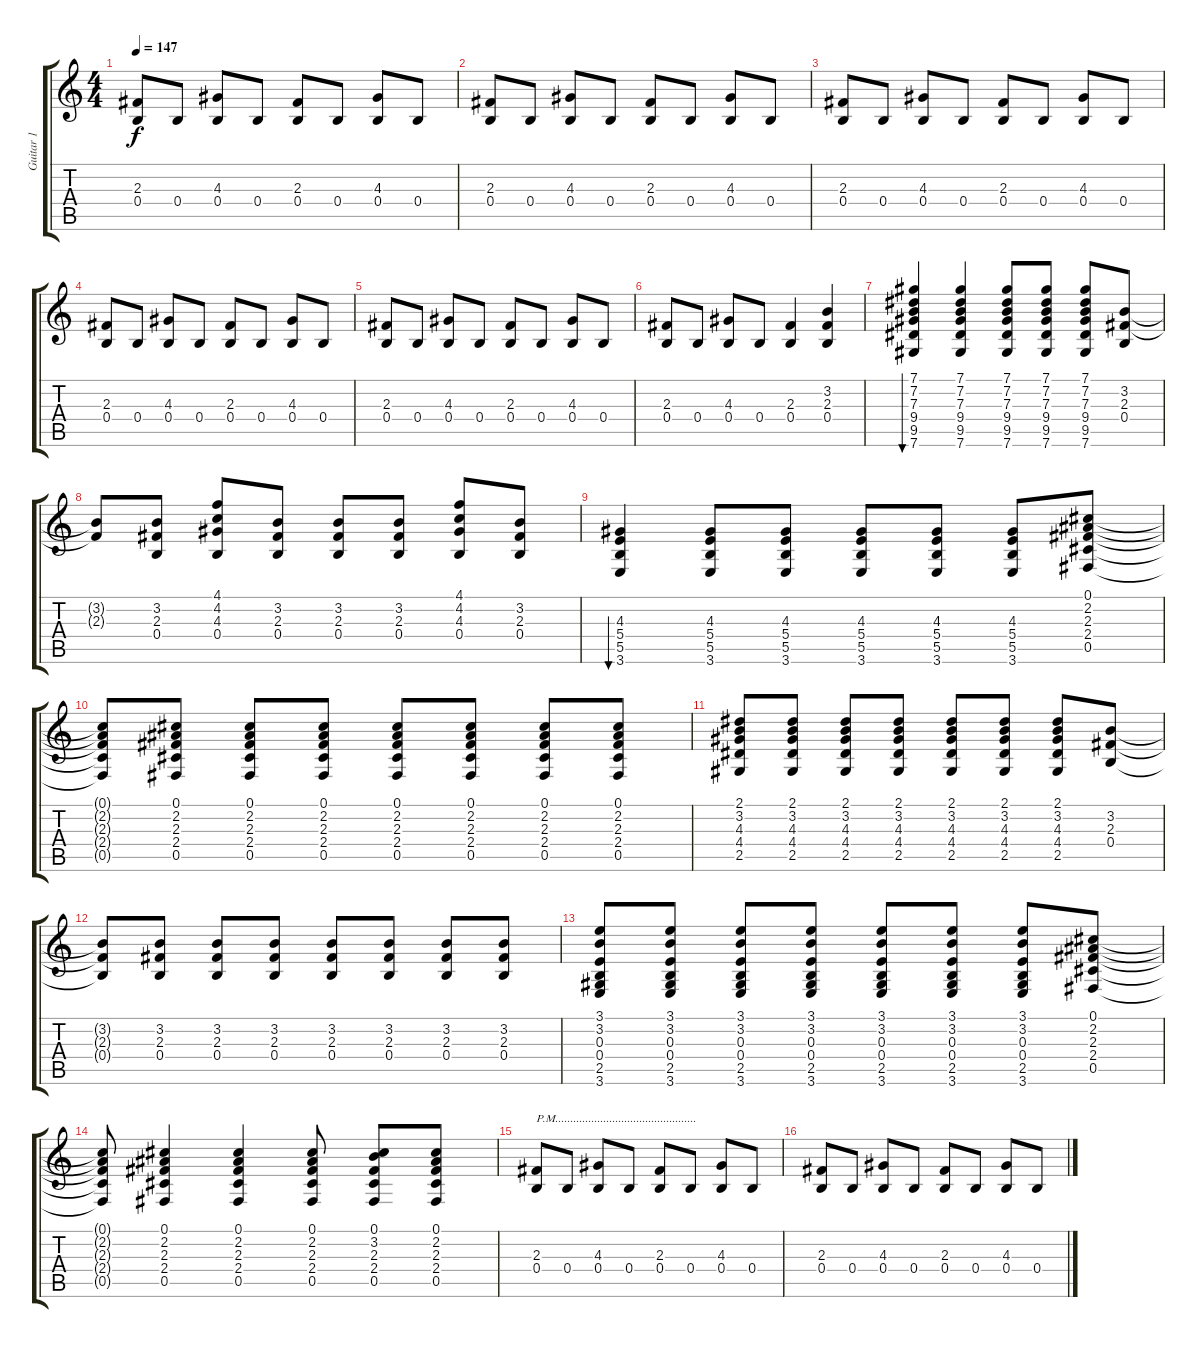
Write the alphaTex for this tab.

\track ("Guitar 1" "Guitar 1") {instrument electricguitarclean}
\staff {score tabs}
\tuning (Db4 Ab3 E3 B2 Gb2 Db2) {hide}
\ts (4 4)
\tempo 147
\clef g2
\ks c
(2.3 0.4).8{dy f} 0.4.8 (4.3 0.4).8 0.4.8 (2.3 0.4).8 0.4.8 (4.3 0.4).8 0.4.8 |
(2.3 0.4).8 0.4.8 (4.3 0.4).8 0.4.8 (2.3 0.4).8 0.4.8 (4.3 0.4).8 0.4.8 |
(2.3 0.4).8 0.4.8 (4.3 0.4).8 0.4.8 (2.3 0.4).8 0.4.8 (4.3 0.4).8 0.4.8 |
(2.3 0.4).8 0.4.8 (4.3 0.4).8 0.4.8 (2.3 0.4).8 0.4.8 (4.3 0.4).8 0.4.8 |
(2.3 0.4).8 0.4.8 (4.3 0.4).8 0.4.8 (2.3 0.4).8 0.4.8 (4.3 0.4).8 0.4.8 |
(2.3 0.4).8 0.4.8 (4.3 0.4).8 0.4.8 (2.3 0.4).4 (3.2 2.3 0.4).4{instrument electricguitarclean} |
(7.1 7.2 7.3 9.4 9.5 7.6).4{bu 120} (7.1 7.2 7.3 9.4 9.5 7.6).4 (7.1 7.2 7.3 9.4 9.5 7.6).8 (7.1 7.2 7.3 9.4 9.5 7.6).8 (7.1 7.2 7.3 9.4 9.5 7.6).8 (3.2 2.3 0.4).8 |
(3.2{t} 2.3{t}).8 (3.2 2.3 0.4).8 (4.1 4.2 4.3 0.4).8 (3.2 2.3 0.4).8 (3.2 2.3 0.4).8 (3.2 2.3 0.4).8 (4.1 4.2 4.3 0.4).8 (3.2 2.3 0.4).8 |
(4.3 5.4 5.5 3.6).4{bu 120} (4.3 5.4 5.5 3.6).8 (4.3 5.4 5.5 3.6).8 (4.3 5.4 5.5 3.6).8 (4.3 5.4 5.5 3.6).8 (4.3 5.4 5.5 3.6).8 (0.1 2.2 2.3 2.4 0.5).8 |
(0.1{t} 2.2{t} 2.3{t} 2.4{t} 0.5{t}).8 (0.1 2.2 2.3 2.4 0.5).8 (0.1 2.2 2.3 2.4 0.5).8 (0.1 2.2 2.3 2.4 0.5).8 (0.1 2.2 2.3 2.4 0.5).8 (0.1 2.2 2.3 2.4 0.5).8 (0.1 2.2 2.3 2.4 0.5).8 (0.1 2.2 2.3 2.4 0.5).8 |
(2.1 3.2 4.3 4.4 2.5).8 (2.1 3.2 4.3 4.4 2.5).8 (2.1 3.2 4.3 4.4 2.5).8 (2.1 3.2 4.3 4.4 2.5).8 (2.1 3.2 4.3 4.4 2.5).8 (2.1 3.2 4.3 4.4 2.5).8 (2.1 3.2 4.3 4.4 2.5).8 (3.2 2.3 0.4).8 |
(3.2{t} 2.3{t} 0.4{t}).8 (3.2 2.3 0.4).8 (3.2 2.3 0.4).8 (3.2 2.3 0.4).8 (3.2 2.3 0.4).8 (3.2 2.3 0.4).8 (3.2 2.3 0.4).8 (3.2 2.3 0.4).8 |
(3.1 3.2 0.3 0.4 2.5 3.6).8 (3.1 3.2 0.3 0.4 2.5 3.6).8 (3.1 3.2 0.3 0.4 2.5 3.6).8 (3.1 3.2 0.3 0.4 2.5 3.6).8 (3.1 3.2 0.3 0.4 2.5 3.6).8 (3.1 3.2 0.3 0.4 2.5 3.6).8 (3.1 3.2 0.3 0.4 2.5 3.6).8 (0.1 2.2 2.3 2.4 0.5).8 |
(0.1{t} 2.2{t} 2.3{t} 2.4{t} 0.5{t}).8 (0.1 2.2 2.3 2.4 0.5).4 (0.1 2.2 2.3 2.4 0.5).4 (0.1 2.2 2.3 2.4 0.5).8 (0.1 3.2 2.3 2.4 0.5).8 (0.1 2.2 2.3 2.4 0.5).8 |
(2.3 0.4).8{txt "P.M..............................................." instrument electricguitarmuted} 0.4.8 (4.3 0.4).8 0.4.8 (2.3 0.4).8 0.4.8 (4.3 0.4).8 0.4.8 |
(2.3 0.4).8 0.4.8 (4.3 0.4).8 0.4.8 (2.3 0.4).8 0.4.8 (4.3 0.4).8 0.4.8
